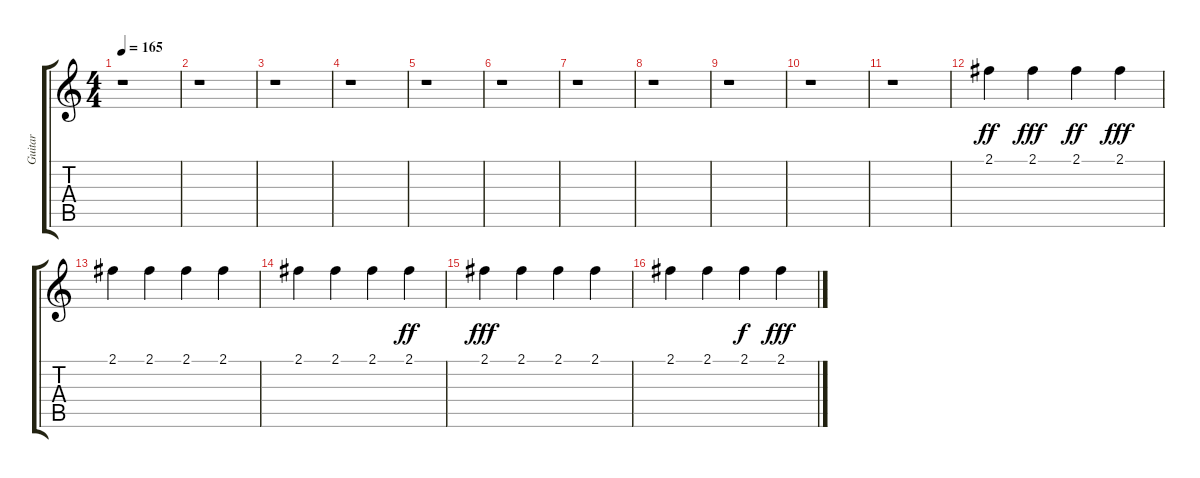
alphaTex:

\track ("Guitar" "Guitar") {instrument distortionguitar}
\staff {score tabs}
\tuning (E4 B3 G3 D3 A2 E2) {hide}
\ts (4 4)
\tempo 165
\clef g2
\ks c
r.1{dy fff} |
r.1 |
r.1 |
r.1 |
r.1 |
r.1 |
r.1 |
r.1 |
r.1 |
r.1 |
r.1 |
2.1.4{dy ff} 2.1.4{dy fff} 2.1.4{dy ff} 2.1.4{dy fff} |
2.1.4 2.1.4 2.1.4 2.1.4 |
2.1.4 2.1.4 2.1.4 2.1.4{dy ff} |
2.1.4{dy fff} 2.1.4 2.1.4 2.1.4 |
2.1.4 2.1.4 2.1.4{dy f} 2.1.4{dy fff}
